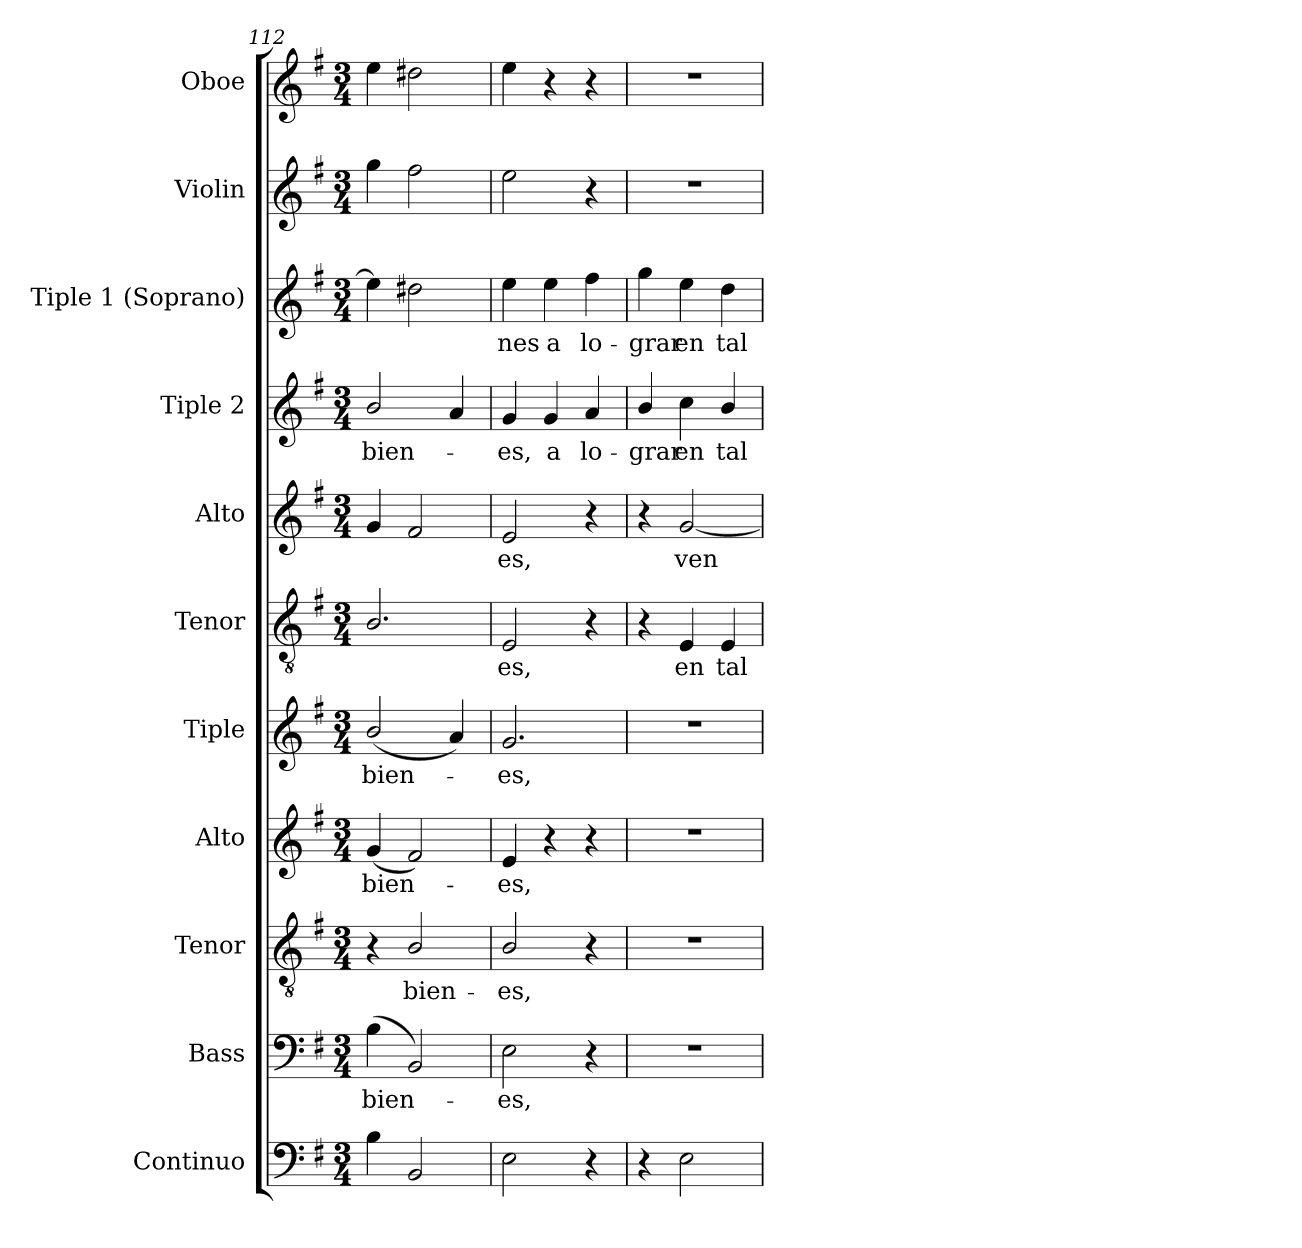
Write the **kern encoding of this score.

**kern	**kern	**text	**kern	**text	**kern	**text	**kern	**text	**kern	**text	**kern	**text	**kern	**text	**kern	**text	**kern	**kern
*part11	*part10	*part10	*part9	*part9	*part8	*part8	*part7	*part7	*part6	*part6	*part5	*part5	*part4	*part4	*part3	*part3	*part2	*part1
*staff11	*staff10	*staff10	*staff9	*staff9	*staff8	*staff8	*staff7	*staff7	*staff6	*staff6	*staff5	*staff5	*staff4	*staff4	*staff3	*staff3	*staff2	*staff1
*I"Continuo	*I"Bass	*	*I"Tenor	*	*I"Alto	*	*I"Tiple	*	*I"Tenor	*	*I"Alto	*	*I"Tiple 2	*	*I"Tiple 1 (Soprano)	*	*I"Violin	*I"Oboe
*I'Cont.	*I'B.	*	*I'T.	*	*I'A.	*	*	*	*I'T.	*	*I'A.	*	*	*	*I'S1.	*	*I'Vln.	*I'Ob.
*clefF4	*clefF4	*	*clefGv2	*	*clefG2	*	*clefG2	*	*clefGv2	*	*clefG2	*	*clefG2	*	*clefG2	*	*clefG2	*clefG2
*	*	*	*ITrd7c12	*	*	*	*	*	*ITrd7c12	*	*	*	*	*	*	*	*	*
*k[f#]	*k[f#]	*	*k[f#]	*	*k[f#]	*	*k[f#]	*	*k[f#]	*	*k[f#]	*	*k[f#]	*	*k[f#]	*	*k[f#]	*k[f#]
*G:	*G:	*	*G:	*	*G:	*	*G:	*	*G:	*	*G:	*	*G:	*	*G:	*	*G:	*G:
*M3/4	*M3/4	*	*M3/4	*	*M3/4	*	*M3/4	*	*M3/4	*	*M3/4	*	*M3/4	*	*M3/4	*	*M3/4	*M3/4
=112	=112	=112	=112	=112	=112	=112	=112	=112	=112	=112	=112	=112	=112	=112	=112	=112	=112	=112
!	!	!LO:LY:b:color=#000000	!	!	!	!	!	!	!	!	!	!	!	!	!	!	!	!
!	!	!	!	!	!	!LO:LY:b:color=#000000	!	!	!	!	!	!	!	!	!	!	!	!
!	!	!	!	!	!	!	!	!LO:LY:b:color=#000000	!	!	!	!	!	!	!	!	!	!
!	!	!	!	!	!	!	!	!	!	!	!	!	!	!LO:LY:b:color=#000000	!	!	!	!
4Bi\	(4Bi\	bien-	4r	.	(4gi/	bien-	(2bi/	bien-	2.BBi/	.	4gi/	.	2bi/	bien-	4eei\]	.	4ggi\	4eei\
!	!	!	!	!LO:LY:b:color=#000000	!	!	!	!	!	!	!	!	!	!	!	!	!	!
2BBi/	2BBi/)	.	2BBi/	bien-	2f#i/)	.	.	.	.	.	2f#i/	.	.	.	2dd#Xi\	.	2ff#i\	2dd#Xi\
.	.	.	.	.	.	.	4ai/)	.	.	.	.	.	4ai/	.	.	.	.	.
=113	=113	=113	=113	=113	=113	=113	=113	=113	=113	=113	=113	=113	=113	=113	=113	=113	=113	=113
!	!	!LO:LY:b:color=#000000	!	!	!	!	!	!	!	!	!	!	!	!	!	!	!	!
!	!	!	!	!LO:LY:b:color=#000000	!	!	!	!	!	!	!	!	!	!	!	!	!	!
!	!	!	!	!	!	!LO:LY:b:color=#000000	!	!	!	!	!	!	!	!	!	!	!	!
!	!	!	!	!	!	!	!	!LO:LY:b:color=#000000	!	!	!	!	!	!	!	!	!	!
!	!	!	!	!	!	!	!	!	!	!LO:LY:b:color=#000000	!	!	!	!	!	!	!	!
!	!	!	!	!	!	!	!	!	!	!	!	!LO:LY:b:color=#000000	!	!	!	!	!	!
!	!	!	!	!	!	!	!	!	!	!	!	!	!	!LO:LY:b:color=#000000	!	!	!	!
!	!	!	!	!	!	!	!	!	!	!	!	!	!	!	!	!LO:LY:b:color=#000000	!	!
2Ei\	2Ei\	-es,	2BBi/	-es,	4ei/	-es,	2.gi/	-es,	2EEi/	-es,	2ei/	-es,	4gi/	-es,	4eei\	-nes	2eei\	4eei\
!	!	!	!	!	!	!	!	!	!	!	!	!	!	!LO:LY:b:color=#000000	!	!	!	!
!	!	!	!	!	!	!	!	!	!	!	!	!	!	!	!	!LO:LY:b:color=#000000	!	!
.	.	.	.	.	4r	.	.	.	.	.	.	.	4gi/	a	4eei\	a	.	4r
!	!	!	!	!	!	!	!	!	!	!	!	!	!	!LO:LY:b:color=#000000	!	!	!	!
!	!	!	!	!	!	!	!	!	!	!	!	!	!	!	!	!LO:LY:b:color=#000000	!	!
4r	4r	.	4r	.	4r	.	.	.	4r	.	4r	.	4ai/	lo-	4ff#i\	lo-	4r	4r
=114	=114	=114	=114	=114	=114	=114	=114	=114	=114	=114	=114	=114	=114	=114	=114	=114	=114	=114
!	!LO:N:vis=1	!	!LO:N:vis=1	!	!LO:N:vis=1	!	!LO:N:vis=1	!	!	!	!	!	!	!	!	!	!	!
!	!	!	!	!	!	!	!	!	!	!	!	!	!	!LO:LY:b:color=#000000	!	!	!	!
!	!	!	!	!	!	!	!	!	!	!	!	!	!	!	!	!LO:LY:b:color=#000000	!LO:N:vis=1	!LO:N:vis=1
4r	2.r	.	2.r	.	2.r	.	2.r	.	4r	.	4r	.	4bi/	-grar	4ggi\	-grar	2.r	2.r
!	!	!	!	!	!	!	!	!	!	!LO:LY:b:color=#000000	!	!	!	!	!	!	!	!
!	!	!	!	!	!	!	!	!	!	!	!	!LO:LY:b:color=#000000	!	!	!	!	!	!
!	!	!	!	!	!	!	!	!	!	!	!	!	!	!LO:LY:b:color=#000000	!	!	!	!
!	!	!	!	!	!	!	!	!	!	!	!	!	!	!	!	!LO:LY:b:color=#000000	!	!
2Ei\	.	.	.	.	.	.	.	.	4EEi/	en	[2gi/	ven-	4cci\	en	4eei\	en	.	.
!	!	!	!	!	!	!	!	!	!	!LO:LY:b:color=#000000	!	!	!	!	!	!	!	!
!	!	!	!	!	!	!	!	!	!	!	!	!	!	!LO:LY:b:color=#000000	!	!	!	!
!	!	!	!	!	!	!	!	!	!	!	!	!	!	!	!	!LO:LY:b:color=#000000	!	!
.	.	.	.	.	.	.	.	.	4EEi/	tal	.	.	4bi/	tal	4ddi\	tal	.	.
=	=	=	=	=	=	=	=	=	=	=	=	=	=	=	=	=	=	=
*-	*-	*-	*-	*-	*-	*-	*-	*-	*-	*-	*-	*-	*-	*-	*-	*-	*-	*-
